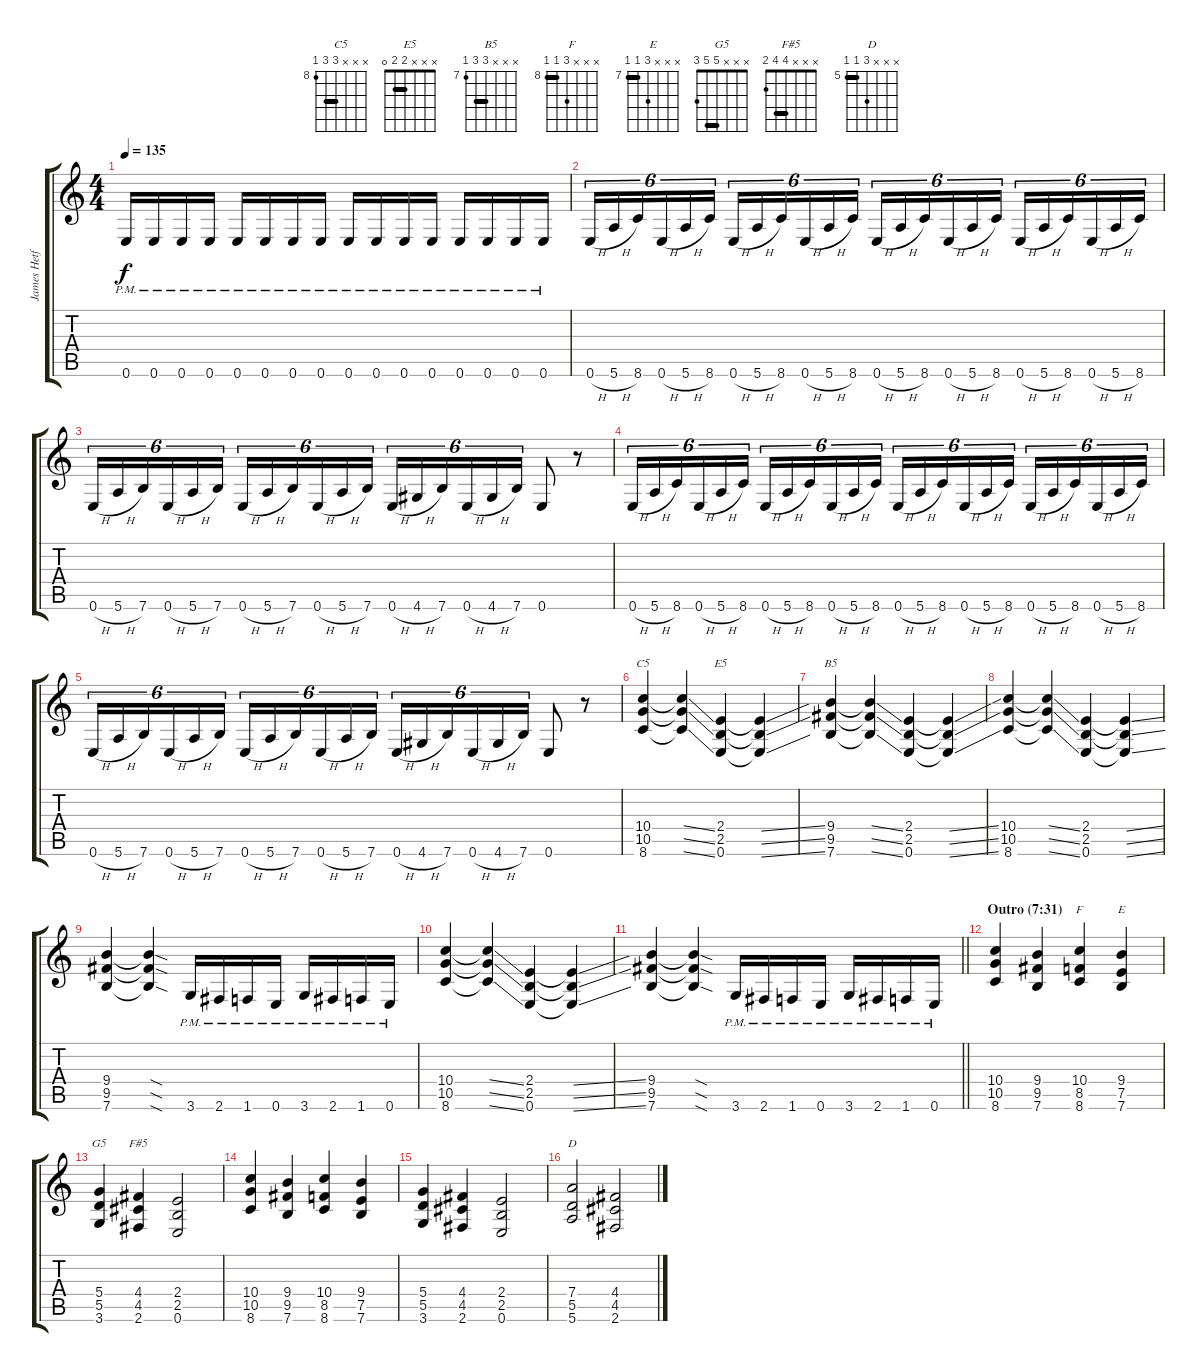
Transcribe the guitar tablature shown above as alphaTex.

\track ("James Hetfield Rhythm Gtr." "James Hetf") {instrument electricguitarclean}
\staff {score tabs}
\tuning (E4 B3 G3 D3 A2 E2) {hide}
\chord ("C5" x x x 10 10 8) {firstfret 8 barre 10}
\chord ("E5" x x x 2 2 0) {barre 2}
\chord ("B5" x x x 9 9 7) {firstfret 7 barre 9}
\chord ("F" x x x 10 8 8) {firstfret 8 barre 8}
\chord ("E" x x x 9 7 7) {firstfret 7 barre 7}
\chord ("G5" x x x 5 5 3) {barre 5}
\chord ("F#5" x x x 4 4 2) {barre 4}
\chord ("D" x x x 7 5 5) {firstfret 5 barre 5}
\ts (4 4)
\tempo 135
\clef g2
\ks aminor
0.6{pm}.16{dy f} 0.6{pm}.16 0.6{pm}.16 0.6{pm}.16 0.6{pm}.16 0.6{pm}.16 0.6{pm}.16 0.6{pm}.16 0.6{pm}.16 0.6{pm}.16 0.6{pm}.16 0.6{pm}.16 0.6{pm}.16 0.6{pm}.16 0.6{pm}.16 0.6{pm}.16 |
0.6{h}.16{tu (6 4)} 5.6{h}.16{tu (6 4)} 8.6.16{tu (6 4)} 0.6{h}.16{tu (6 4)} 5.6{h}.16{tu (6 4)} 8.6.16{tu (6 4)} 0.6{h}.16{tu (6 4)} 5.6{h}.16{tu (6 4)} 8.6.16{tu (6 4)} 0.6{h}.16{tu (6 4)} 5.6{h}.16{tu (6 4)} 8.6.16{tu (6 4)} 0.6{h}.16{tu (6 4)} 5.6{h}.16{tu (6 4)} 8.6.16{tu (6 4)} 0.6{h}.16{tu (6 4)} 5.6{h}.16{tu (6 4)} 8.6.16{tu (6 4)} 0.6{h}.16{tu (6 4)} 5.6{h}.16{tu (6 4)} 8.6.16{tu (6 4)} 0.6{h}.16{tu (6 4)} 5.6{h}.16{tu (6 4)} 8.6.16{tu (6 4)} |
0.6{h}.16{tu (6 4)} 5.6{h}.16{tu (6 4)} 7.6.16{tu (6 4)} 0.6{h}.16{tu (6 4)} 5.6{h}.16{tu (6 4)} 7.6.16{tu (6 4)} 0.6{h}.16{tu (6 4)} 5.6{h}.16{tu (6 4)} 7.6.16{tu (6 4)} 0.6{h}.16{tu (6 4)} 5.6{h}.16{tu (6 4)} 7.6.16{tu (6 4)} 0.6{h}.16{tu (6 4)} 4.6{h}.16{tu (6 4)} 7.6.16{tu (6 4)} 0.6{h}.16{tu (6 4)} 4.6{h}.16{tu (6 4)} 7.6.16{tu (6 4)} 0.6.8 r.8 |
0.6{h}.16{tu (6 4)} 5.6{h}.16{tu (6 4)} 8.6.16{tu (6 4)} 0.6{h}.16{tu (6 4)} 5.6{h}.16{tu (6 4)} 8.6.16{tu (6 4)} 0.6{h}.16{tu (6 4)} 5.6{h}.16{tu (6 4)} 8.6.16{tu (6 4)} 0.6{h}.16{tu (6 4)} 5.6{h}.16{tu (6 4)} 8.6.16{tu (6 4)} 0.6{h}.16{tu (6 4)} 5.6{h}.16{tu (6 4)} 8.6.16{tu (6 4)} 0.6{h}.16{tu (6 4)} 5.6{h}.16{tu (6 4)} 8.6.16{tu (6 4)} 0.6{h}.16{tu (6 4)} 5.6{h}.16{tu (6 4)} 8.6.16{tu (6 4)} 0.6{h}.16{tu (6 4)} 5.6{h}.16{tu (6 4)} 8.6.16{tu (6 4)} |
0.6{h}.16{tu (6 4)} 5.6{h}.16{tu (6 4)} 7.6.16{tu (6 4)} 0.6{h}.16{tu (6 4)} 5.6{h}.16{tu (6 4)} 7.6.16{tu (6 4)} 0.6{h}.16{tu (6 4)} 5.6{h}.16{tu (6 4)} 7.6.16{tu (6 4)} 0.6{h}.16{tu (6 4)} 5.6{h}.16{tu (6 4)} 7.6.16{tu (6 4)} 0.6{h}.16{tu (6 4)} 4.6{h}.16{tu (6 4)} 7.6.16{tu (6 4)} 0.6{h}.16{tu (6 4)} 4.6{h}.16{tu (6 4)} 7.6.16{tu (6 4)} 0.6.8 r.8 |
(10.4 10.5 8.6).4{ch "C5"} (10.4{ss t} 10.5{ss t} 8.6{ss t}).4 (2.4 2.5 0.6).4{ch "E5"} (2.4{ss t} 2.5{ss t} 0.6{ss t}).4 |
(9.4 9.5 7.6).4{ch "B5"} (9.4{ss t} 9.5{ss t} 7.6{ss t}).4 (2.4 2.5 0.6).4 (2.4{ss t} 2.5{ss t} 0.6{ss t}).4 |
(10.4 10.5 8.6).4 (10.4{ss t} 10.5{ss t} 8.6{ss t}).4 (2.4 2.5 0.6).4 (2.4{ss t} 2.5{ss t} 0.6{ss t}).4 |
(9.4 9.5 7.6).4 (9.4{sod t} 9.5{sod t} 7.6{sod t}).4 3.6{pm}.16 2.6{pm}.16 1.6{pm}.16 0.6{pm}.16 3.6{pm}.16 2.6{pm}.16 1.6{pm}.16 0.6{pm}.16 |
(10.4 10.5 8.6).4 (10.4{ss t} 10.5{ss t} 8.6{ss t}).4 (2.4 2.5 0.6).4 (2.4{ss t} 2.5{ss t} 0.6{ss t}).4 |
\barLineRight lightlight
(9.4 9.5 7.6).4 (9.4{sod t} 9.5{sod t} 7.6{sod t}).4 3.6{pm}.16 2.6{pm}.16 1.6{pm}.16 0.6{pm}.16 3.6{pm}.16 2.6{pm}.16 1.6{pm}.16 0.6{pm}.16 |
\section ("" "Outro (7:31)")
(10.4 10.5 8.6).4 (9.4 9.5 7.6).4 (10.4 8.5 8.6).4{ch "F"} (9.4 7.5 7.6).4{ch "E"} |
(5.4 5.5 3.6).4{ch "G5"} (4.4 4.5 2.6).4{ch "F#5"} (2.4 2.5 0.6).2 |
(10.4 10.5 8.6).4 (9.4 9.5 7.6).4 (10.4 8.5 8.6).4 (9.4 7.5 7.6).4 |
(5.4 5.5 3.6).4 (4.4 4.5 2.6).4 (2.4 2.5 0.6).2 |
(7.4 5.5 5.6).2{ch "D"} (4.4 4.5 2.6).2
